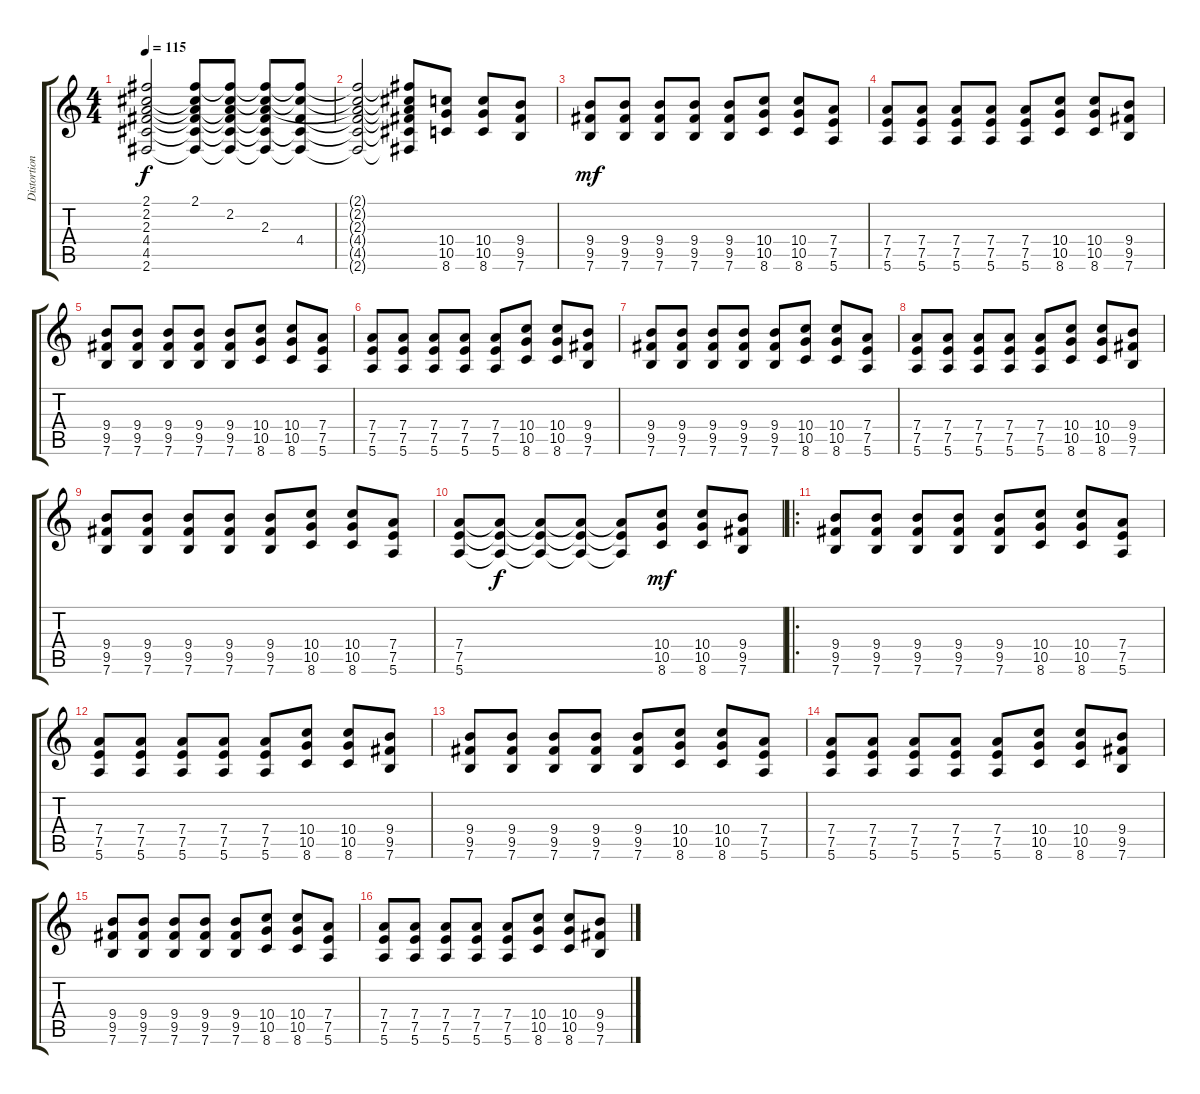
\track ("Distortion Guitar" "Distortion") {instrument overdrivenguitar}
\staff {score tabs}
\tuning (E4 B3 G3 D3 A2 E2) {hide}
\ts (4 4)
\tempo 115
\clef g2
\ks c
(2.1{t} 2.2{t} 2.3{t} 4.4{t} 4.5{t} 2.6{t}).2{dy f} (2.1 2.2{t} 2.3{t} 4.4{t} 4.5{t} 2.6{t}).8 (2.1{t} 2.2 2.3{t} 4.4{t} 4.5{t} 2.6{t}).8 (2.1{t} 2.2{t} 2.3 4.4{t} 4.5{t} 2.6{t}).8 (2.1{t} 2.2{t} 4.4 4.5{t} 2.6{t}).8 |
(2.1{t} 2.2{t} 2.3{t} 4.4{t} 4.5{t} 2.6{t}).2 (2.1{t} 2.2{t} 2.3{t} 4.4{t} 4.5{t} 2.6{t}).8 (10.4 10.5 8.6).8 (10.4 10.5 8.6).8 (9.4 9.5 7.6).8 |
(9.4 9.5 7.6).8{dy mf} (9.4 9.5 7.6).8 (9.4 9.5 7.6).8 (9.4 9.5 7.6).8 (9.4 9.5 7.6).8 (10.4 10.5 8.6).8 (10.4 10.5 8.6).8 (7.4 7.5 5.6).8 |
(7.4 7.5 5.6).8 (7.4 7.5 5.6).8 (7.4 7.5 5.6).8 (7.4 7.5 5.6).8 (7.4 7.5 5.6).8 (10.4 10.5 8.6).8 (10.4 10.5 8.6).8 (9.4 9.5 7.6).8 |
(9.4 9.5 7.6).8 (9.4 9.5 7.6).8 (9.4 9.5 7.6).8 (9.4 9.5 7.6).8 (9.4 9.5 7.6).8 (10.4 10.5 8.6).8 (10.4 10.5 8.6).8 (7.4 7.5 5.6).8 |
(7.4 7.5 5.6).8 (7.4 7.5 5.6).8 (7.4 7.5 5.6).8 (7.4 7.5 5.6).8 (7.4 7.5 5.6).8 (10.4 10.5 8.6).8 (10.4 10.5 8.6).8 (9.4 9.5 7.6).8 |
(9.4 9.5 7.6).8 (9.4 9.5 7.6).8 (9.4 9.5 7.6).8 (9.4 9.5 7.6).8 (9.4 9.5 7.6).8 (10.4 10.5 8.6).8 (10.4 10.5 8.6).8 (7.4 7.5 5.6).8 |
(7.4 7.5 5.6).8 (7.4 7.5 5.6).8 (7.4 7.5 5.6).8 (7.4 7.5 5.6).8 (7.4 7.5 5.6).8 (10.4 10.5 8.6).8 (10.4 10.5 8.6).8 (9.4 9.5 7.6).8 |
(9.4 9.5 7.6).8 (9.4 9.5 7.6).8 (9.4 9.5 7.6).8 (9.4 9.5 7.6).8 (9.4 9.5 7.6).8 (10.4 10.5 8.6).8 (10.4 10.5 8.6).8 (7.4 7.5 5.6).8 |
(7.4 7.5 5.6).8 (7.4{t} 7.5{t} 5.6{t}).8{dy f} (7.4{t} 7.5{t} 5.6{t}).8 (7.4{t} 7.5{t} 5.6{t}).8 (7.4{t} 7.5{t} 5.6{t}).8 (10.4 10.5 8.6).8{dy mf} (10.4 10.5 8.6).8 (9.4 9.5 7.6).8 |
\ro
(9.4 9.5 7.6).8 (9.4 9.5 7.6).8 (9.4 9.5 7.6).8 (9.4 9.5 7.6).8 (9.4 9.5 7.6).8 (10.4 10.5 8.6).8 (10.4 10.5 8.6).8 (7.4 7.5 5.6).8 |
(7.4 7.5 5.6).8 (7.4 7.5 5.6).8 (7.4 7.5 5.6).8 (7.4 7.5 5.6).8 (7.4 7.5 5.6).8 (10.4 10.5 8.6).8 (10.4 10.5 8.6).8 (9.4 9.5 7.6).8 |
(9.4 9.5 7.6).8 (9.4 9.5 7.6).8 (9.4 9.5 7.6).8 (9.4 9.5 7.6).8 (9.4 9.5 7.6).8 (10.4 10.5 8.6).8 (10.4 10.5 8.6).8 (7.4 7.5 5.6).8 |
(7.4 7.5 5.6).8 (7.4 7.5 5.6).8 (7.4 7.5 5.6).8 (7.4 7.5 5.6).8 (7.4 7.5 5.6).8 (10.4 10.5 8.6).8 (10.4 10.5 8.6).8 (9.4 9.5 7.6).8 |
(9.4 9.5 7.6).8 (9.4 9.5 7.6).8 (9.4 9.5 7.6).8 (9.4 9.5 7.6).8 (9.4 9.5 7.6).8 (10.4 10.5 8.6).8 (10.4 10.5 8.6).8 (7.4 7.5 5.6).8 |
(7.4 7.5 5.6).8 (7.4 7.5 5.6).8 (7.4 7.5 5.6).8 (7.4 7.5 5.6).8 (7.4 7.5 5.6).8 (10.4 10.5 8.6).8 (10.4 10.5 8.6).8 (9.4 9.5 7.6).8
